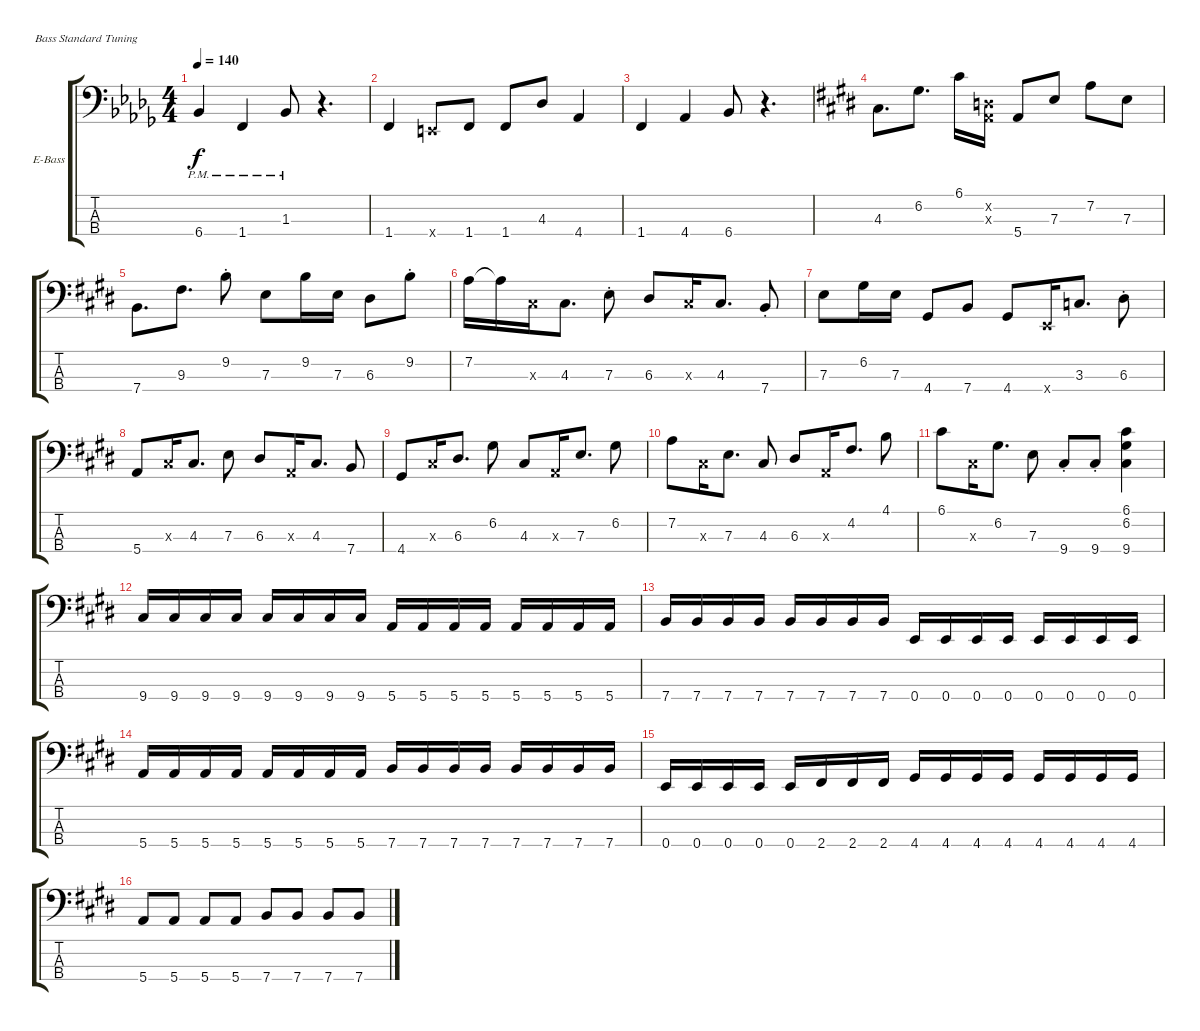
\bracketExtendMode groupsimilarinstruments
\firstSystemTrackNameOrientation horizontal
\otherSystemsTrackNameOrientation horizontal
\track ("Bass" "E-Bass") {instrument electricbassfinger}
\staff {score tabs}
\tuning (G2 D2 A1 E1)
\ts (4 4)
\tempo 140
\clef f4
\ks db
6.4{pm}.4{dy f} 1.4{pm}.4 1.3{pm}.8 r.4{d} |
1.4.4 0.4{x}.8 1.4.8 1.4.8 4.3.8 4.4.4 |
1.4.4 4.4.4 6.4.8 r.4{d} |
\ks e
4.3.8{d} 6.2.8{d} 6.1.16 (0.2{x} 0.3{x}).16 5.4.8 7.3.8 7.2.8 7.3.8 |
7.4.8{d} 9.3.8{d} 9.2{st}.8 7.3.8 9.2.16 7.3.16 6.3.8 9.2{st}.8 |
7.2.16 7.2{t}.16 4.3{x}.16 4.3.8{d} 7.3{st}.8 6.3.8 4.3{x}.16 4.3.8{d} 7.4{st}.8 |
7.3.8 6.2.16 7.3.16 4.4.8 7.4.8 4.4.8 0.4{x}.16 3.3.8{d} 6.3{st}.8 |
5.4.8 4.3{x}.16 4.3.8{d} 7.3.8 6.3.8 0.3{x}.16 4.3.8{d} 7.4.8 |
4.4.8 4.3{x}.16 6.3.8{d} 6.2.8 4.3.8 0.3{x}.16 7.3.8{d} 6.2.8 |
7.2.8 4.3{x}.16 7.3.8{d} 4.3.8 6.3.8 0.3{x}.16 4.2.8{d} 4.1.8 |
6.1.8 4.3{x}.16 6.2.8{d} 7.3.8 9.4{st}.8 9.4{st}.8 (6.1 6.2 9.4).4 |
9.4.16 9.4.16 9.4.16 9.4.16 9.4.16 9.4.16 9.4.16 9.4.16 5.4.16 5.4.16 5.4.16 5.4.16 5.4.16 5.4.16 5.4.16 5.4.16 |
7.4.16 7.4.16 7.4.16 7.4.16 7.4.16 7.4.16 7.4.16 7.4.16 0.4.16 0.4.16 0.4.16 0.4.16 0.4.16 0.4.16 0.4.16 0.4.16 |
5.4.16 5.4.16 5.4.16 5.4.16 5.4.16 5.4.16 5.4.16 5.4.16 7.4.16 7.4.16 7.4.16 7.4.16 7.4.16 7.4.16 7.4.16 7.4.16 |
0.4.16 0.4.16 0.4.16 0.4.16 0.4.16 2.4.16 2.4.16 2.4.16 4.4.16 4.4.16 4.4.16 4.4.16 4.4.16 4.4.16 4.4.16 4.4.16 |
5.4.8 5.4.8 5.4.8 5.4.8 7.4.8 7.4.8 7.4.8 7.4.8
